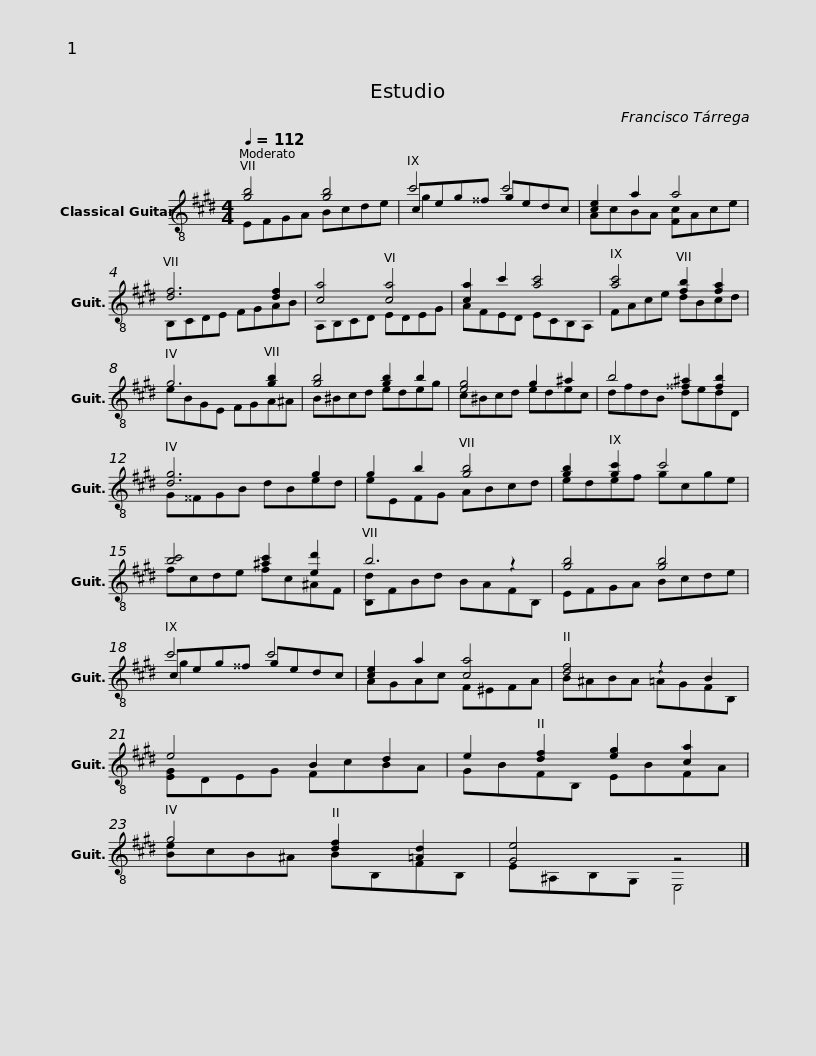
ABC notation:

X:1
%%score ( 1 2 3 )
L:1/8
Q:1/4=112
M:4/4
I:linebreak $
K:E
V:1 treble-8
V:2 treble-8
V:3 treble-8
V:1
 [gb]4 [gb]4 | c'4 c'4 | [ce]2 a2 a4 |$ [df]6 [df]2 | [ca]4 [ca]4 | %5
 [ca]2 c'2 [ac']4 |$ [ac']4 [fb]2 [fa]2 | g6 [gb]2 | [gb]4 [gb]2 b2 |$ [eg]4 g2 ^a2 | %10
 b4 [^^f^a]2 [fb]2 | [dg]6 g2 |$ g2 b2 [gb]4 | [gb]2 [gc']2 c'4 | [bc']4 [^ac']2 [ed']2 |$ %15
 b6 z2 | [gb]4 [gb]4 | c'4 c'4 |$ [ce]2 a2 [ca]4 | [df]4 z2 B2 | %20
 e4 B2 d2 |$ e2 [df]2 [eg]2 [ca]2 | g4 [df]2 [=Ad]2 | [Ge]4 z4 |] %24
V:2
 EFGA Bcde | ceg^^f gedc | AcBA [Fc]Ace |$ B,CDE FGAB | A,B,CD EDEG | %5
 AFED ECB,A, |$ FAce dBcd | eBGE FGA^A | B^Bcd edeg |$ c^Bcd edec | %10
 dfdB dedD | G^^FGB dBed |$ eEFG ABcd | edef gcge | fcde fc^AF |$ %15
 [B,d]FBd BAFB, | EFGA Bcde | ceg^^f gedc |$ AGAc F^EFA | B^ABA =AGFB, | %20
 [EG]DEG FcBA |$ GBFB, EBFA | [Be]cB^A BB,FB, | E^A,B,G, E,4 |] %24
V:3
 x8 | g2 x6 | x8 |$ x8 | x8 | %5
 x8 |$ x8 | x8 | x8 |$ x8 | %10
 x8 | x8 |$ x8 | x8 | x8 |$ %15
 x8 | x8 | g2 x6 |$ x8 | x8 | %20
 x8 |$ x8 | x8 | x8 |] %24
